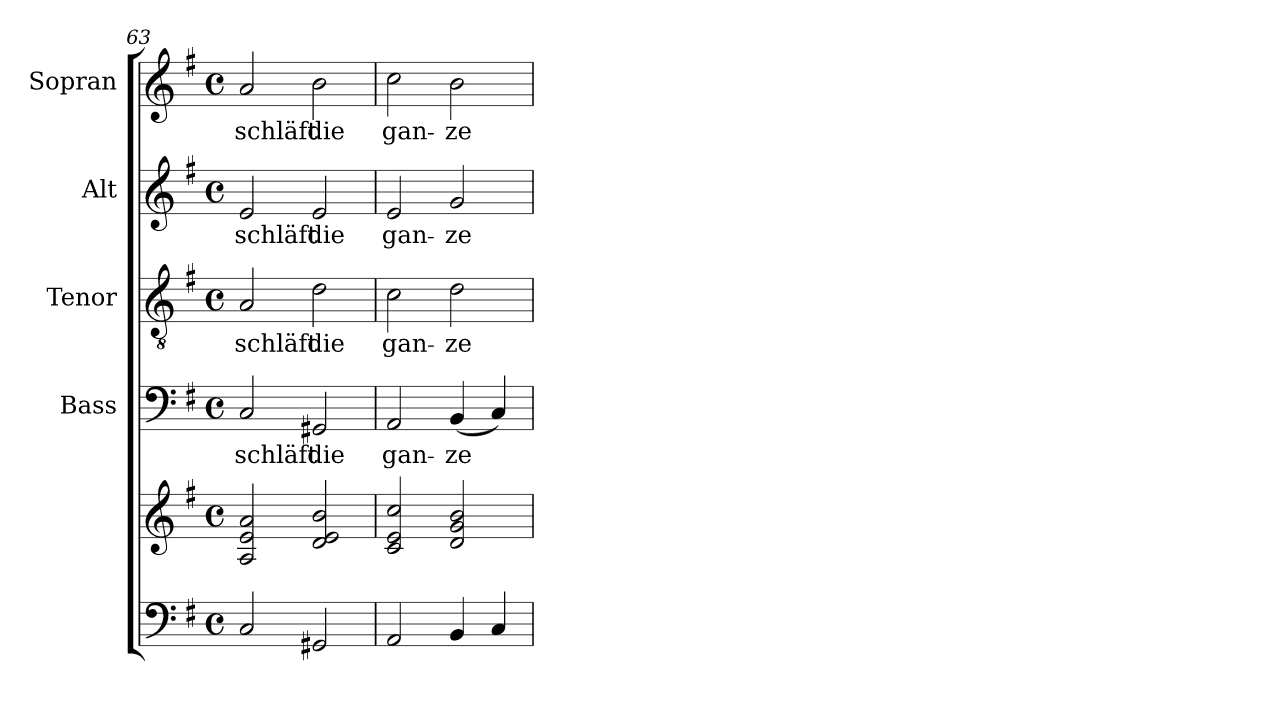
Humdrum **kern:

**kern	**kern	**kern	**text	**kern	**text	**kern	**text	**kern	**text
*part5	*part5	*part4	*part4	*part3	*part3	*part2	*part2	*part1	*part1
*staff6	*staff5	*staff4	*staff4	*staff3	*staff3	*staff2	*staff2	*staff1	*staff1
*	*	*I"Bass	*	*I"Tenor	*	*I"Alt	*	*I"Sopran	*
*	*	*I'B.	*	*I'T.	*	*I'A.	*	*I'S.	*
*clefF4	*clefG2	*clefF4	*	*clefGv2	*	*clefG2	*	*clefG2	*
*k[f#]	*k[f#]	*k[f#]	*	*k[f#]	*	*k[f#]	*	*k[f#]	*
*G:	*G:	*G:	*	*G:	*	*G:	*	*G:	*
*M4/4	*M4/4	*M4/4	*	*M4/4	*	*M4/4	*	*M4/4	*
*met(c)	*met(c)	*met(c)	*	*met(c)	*	*met(c)	*	*met(c)	*
=63	=63	=63	=63	=63	=63	=63	=63	=63	=63
!	!	!	!LO:LY:b	!	!LO:LY:b	!	!LO:LY:b	!	!LO:LY:b
2C/	2A/ 2e/ 2a/	2C/	schläft	2A/	schläft	2e/	schläft	2a/	schläft
!	!	!	!LO:LY:b	!	!LO:LY:b	!	!LO:LY:b	!	!LO:LY:b
2GG#X/	2d/ 2e/ 2b/	2GG#X/	die	2d\	die	2e/	die	2b\	die
=64	=64	=64	=64	=64	=64	=64	=64	=64	=64
!	!	!	!LO:LY:b	!	!LO:LY:b	!	!LO:LY:b	!	!LO:LY:b
2AA/	2c/ 2e/ 2cc/	2AA/	gan-	2c\	gan-	2e/	gan-	2cc\	gan-
!	!	!	!LO:LY:b	!	!LO:LY:b	!	!LO:LY:b	!	!LO:LY:b
4BB/	2d/ 2g/ 2b/	(<4BB/	-ze	2d\	-ze	2g/	-ze	2b\	-ze
4C/	.	4C/)	.	.	.	.	.	.	.
=	=	=	=	=	=	=	=	=	=
*-	*-	*-	*-	*-	*-	*-	*-	*-	*-
